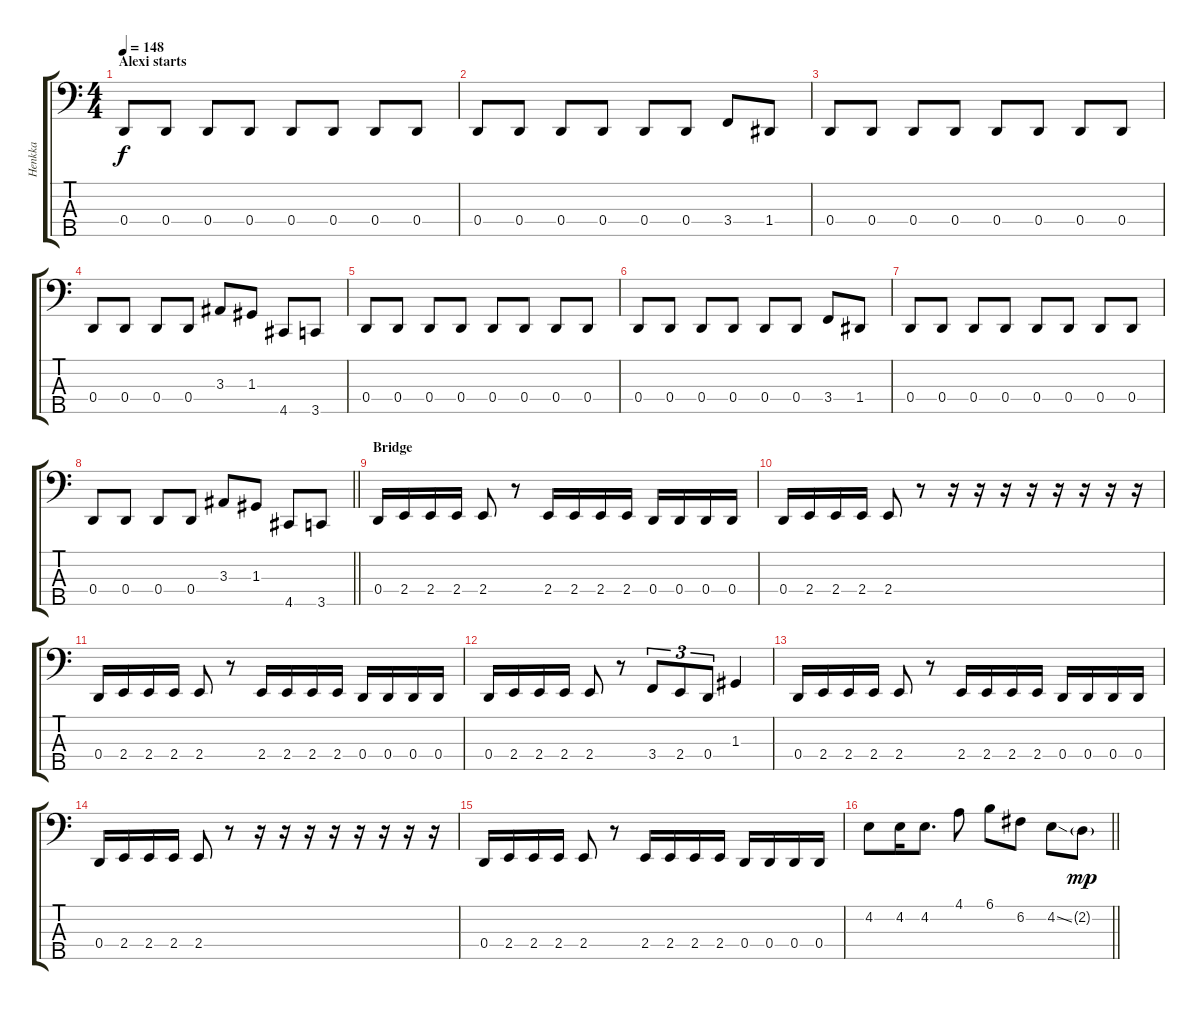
\track ("Henkka" "Henkka") {instrument electricbasspick}
\staff {score tabs}
\tuning (F2 C2 G1 D1 A0) {hide}
\ts (4 4)
\section ("" "Alexi starts")
\tempo 148
\clef f4
\ks c
0.4.8{dy f} 0.4.8 0.4.8 0.4.8 0.4.8 0.4.8 0.4.8 0.4.8 |
0.4.8 0.4.8 0.4.8 0.4.8 0.4.8 0.4.8 3.4.8 1.4.8 |
0.4.8 0.4.8 0.4.8 0.4.8 0.4.8 0.4.8 0.4.8 0.4.8 |
0.4.8 0.4.8 0.4.8 0.4.8 3.3.8 1.3.8 4.5.8 3.5.8 |
0.4.8 0.4.8 0.4.8 0.4.8 0.4.8 0.4.8 0.4.8 0.4.8 |
0.4.8 0.4.8 0.4.8 0.4.8 0.4.8 0.4.8 3.4.8 1.4.8 |
0.4.8 0.4.8 0.4.8 0.4.8 0.4.8 0.4.8 0.4.8 0.4.8 |
\barLineRight lightlight
0.4.8 0.4.8 0.4.8 0.4.8 3.3.8 1.3.8 4.5.8 3.5.8 |
\section ("" "Bridge")
0.4.16 2.4.16 2.4.16 2.4.16 2.4.8 r.8 2.4.16 2.4.16 2.4.16 2.4.16 0.4.16 0.4.16 0.4.16 0.4.16 |
0.4.16 2.4.16 2.4.16 2.4.16 2.4.8 r.8 r.16 r.16 r.16 r.16 r.16 r.16 r.16 r.16 |
0.4.16 2.4.16 2.4.16 2.4.16 2.4.8 r.8 2.4.16 2.4.16 2.4.16 2.4.16 0.4.16 0.4.16 0.4.16 0.4.16 |
0.4.16 2.4.16 2.4.16 2.4.16 2.4.8 r.8 3.4.8{tu (3 2)} 2.4.8{tu (3 2)} 0.4.8{tu (3 2)} 1.3.4 |
0.4.16 2.4.16 2.4.16 2.4.16 2.4.8 r.8 2.4.16 2.4.16 2.4.16 2.4.16 0.4.16 0.4.16 0.4.16 0.4.16 |
0.4.16 2.4.16 2.4.16 2.4.16 2.4.8 r.8 r.16 r.16 r.16 r.16 r.16 r.16 r.16 r.16 |
0.4.16 2.4.16 2.4.16 2.4.16 2.4.8 r.8 2.4.16 2.4.16 2.4.16 2.4.16 0.4.16 0.4.16 0.4.16 0.4.16 |
\barLineRight lightlight
4.2.8 4.2.16 4.2.8{d} 4.1.8 6.1.8 6.2.8 4.2{ss}.8 2.2{g}.8{dy mp}
